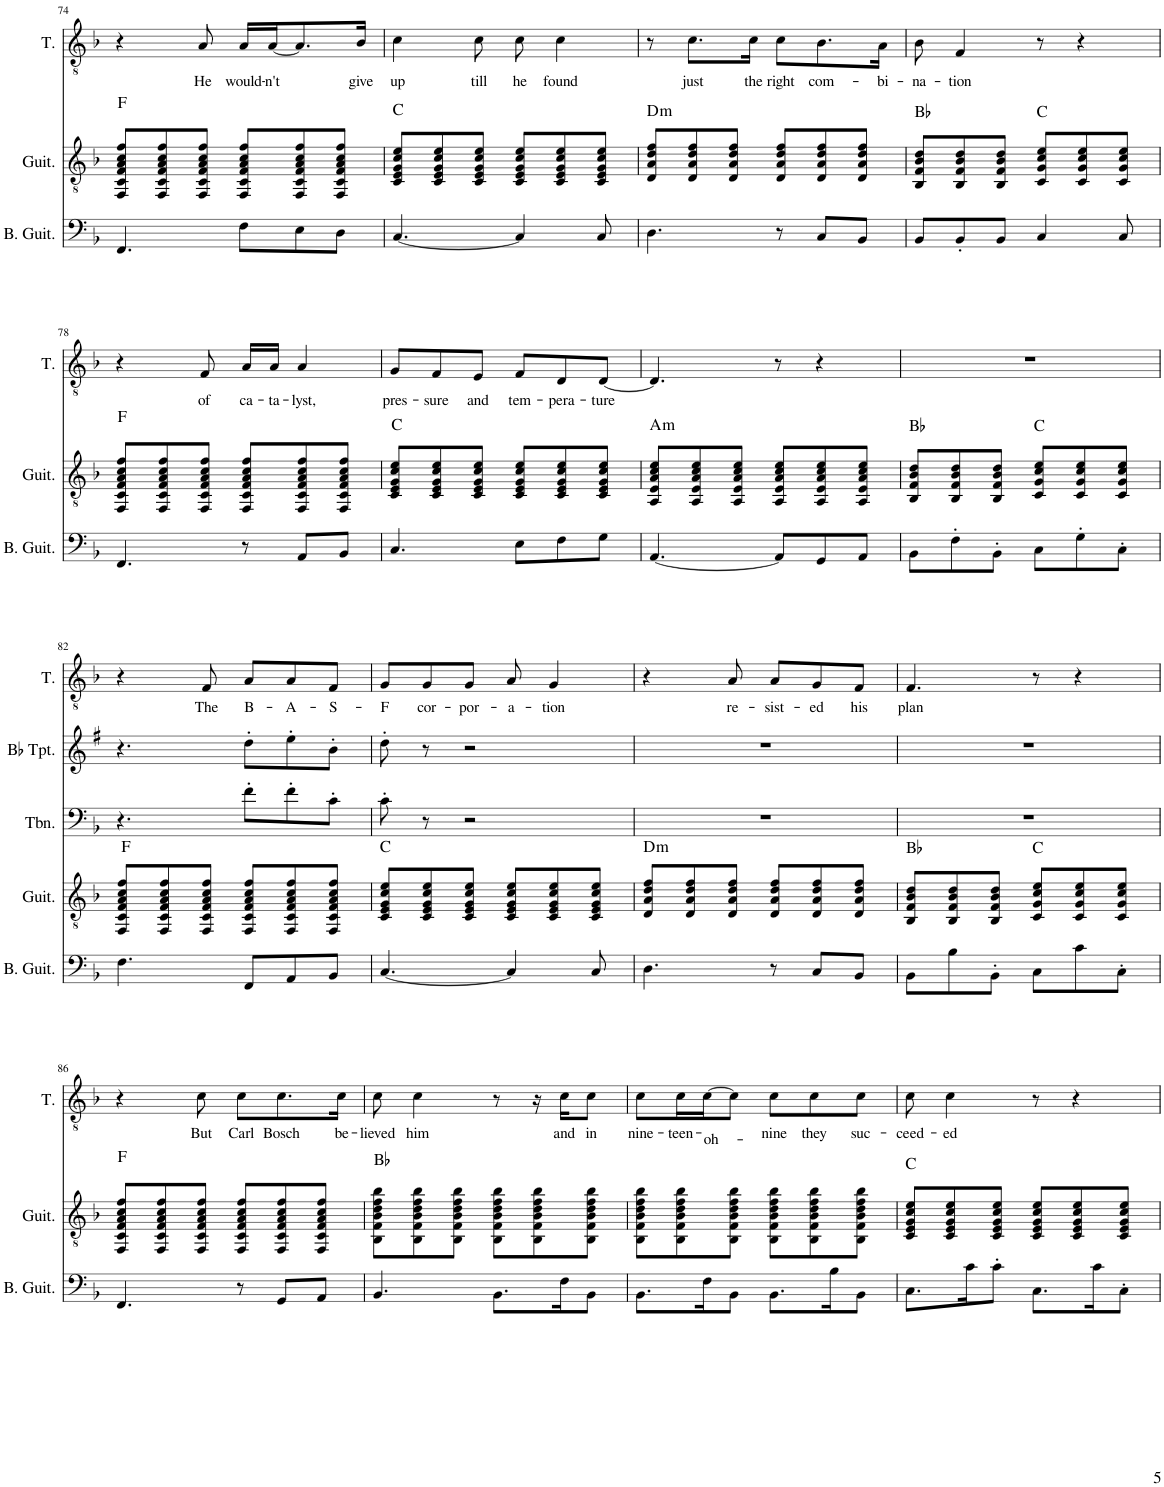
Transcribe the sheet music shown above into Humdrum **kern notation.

**kern	**kern	**harte	**kern	**kern	**kern	**text
*part5	*part4	*part4	*part3	*part2	*part1	*part1
*staff5	*staff4	*	*staff3	*staff2	*staff1	*staff1
*I"Bass Guitar	*I"Acoustic Guitar	*	*I"Trombone	*I"Bb Trumpet	*I"Tenor	*
*I'B. Guit.	*I'Guit.	*	*I'Tbn.	*I'Bb Tpt.	*I'T.	*
!!LO:PB:g=z
*clefF4	*clefGv2	*	*clefF4	*clefG2	*clefGv2	*
*Trd7c12	*	*	*	*Trd1c2	*	*
*k[b-]	*k[b-]	*	*k[b-]	*k[f#]	*k[b-]	*
*M6/8	*M6/8	*	*M6/8	*M6/8	*M6/8	*
=74	=74	=74	=74	=74	=74	=74
4.FF/	8FF/ 8C/ 8F/ 8A/ 8c/ 8f/L	F:maj	2.r	2.r	4r	.
.	8FF/ 8C/ 8F/ 8A/ 8c/ 8f/	.	.	.	.	.
!	!	!	!	!	!	!LO:LY:b
.	8FF/ 8C/ 8F/ 8A/ 8c/ 8f/J	.	.	.	8A/	He
!	!	!	!	!	!	!LO:LY:b
8F\L	8FF/ 8C/ 8F/ 8A/ 8c/ 8f/L	.	.	.	16A/LL	would-
!	!	!	!	!	!	!LO:LY:b
.	.	.	.	.	[16A/J	-n't
8E\	8FF/ 8C/ 8F/ 8A/ 8c/ 8f/	.	.	.	8.A/]	.
8D\J	8FF/ 8C/ 8F/ 8A/ 8c/ 8f/J	.	.	.	.	.
!	!	!	!	!	!	!LO:LY:b
.	.	.	.	.	16B-/Jk	give
=75	=75	=75	=75	=75	=75	=75
!	!	!	!	!	!	!LO:LY:b
[4.C/	8C/ 8E/ 8G/ 8c/ 8e/L	C:maj	2.r	2.r	4c\	up
.	8C/ 8E/ 8G/ 8c/ 8e/	.	.	.	.	.
!	!	!	!	!	!	!LO:LY:b
.	8C/ 8E/ 8G/ 8c/ 8e/J	.	.	.	8c\	till
!	!	!	!	!	!	!LO:LY:b
4C/]	8C/ 8E/ 8G/ 8c/ 8e/L	.	.	.	8c\	he
!	!	!	!	!	!	!LO:LY:b
.	8C/ 8E/ 8G/ 8c/ 8e/	.	.	.	4c\	found
8C/	8C/ 8E/ 8G/ 8c/ 8e/J	.	.	.	.	.
=76	=76	=76	=76	=76	=76	=76
!	!	!LO:H:kt=m	!	!	!	!
4.D\	8D/ 8A/ 8d/ 8f/L	D:min	2.r	2.r	8r	.
!	!	!	!	!	!	!LO:LY:b
.	8D/ 8A/ 8d/ 8f/	.	.	.	8.c\L	just
.	8D/ 8A/ 8d/ 8f/J	.	.	.	.	.
!	!	!	!	!	!	!LO:LY:b
.	.	.	.	.	16c\Jk	the
!	!	!	!	!	!	!LO:LY:b
8r	8D/ 8A/ 8d/ 8f/L	.	.	.	8c\L	right
!	!	!	!	!	!	!LO:LY:b
8C/L	8D/ 8A/ 8d/ 8f/	.	.	.	8.B-\	com-
8BB-/J	8D/ 8A/ 8d/ 8f/J	.	.	.	.	.
!	!	!	!	!	!	!LO:LY:b
.	.	.	.	.	16A\Jk	-bi-
=77	=77	=77	=77	=77	=77	=77
!	!	!	!	!	!	!LO:LY:b
8BB-/L	8BB-/ 8F/ 8B-/ 8d/L	Bb:maj	2.r	2.r	8B-\	-na-
!	!	!	!	!	!	!LO:LY:b
8BB-'/	8BB-/ 8F/ 8B-/ 8d/	.	.	.	4F/	-tion
8BB-/J	8BB-/ 8F/ 8B-/ 8d/J	.	.	.	.	.
4C/	8C/ 8G/ 8c/ 8e/L	C:maj	.	.	8r	.
.	8C/ 8G/ 8c/ 8e/	.	.	.	4r	.
8C/	8C/ 8G/ 8c/ 8e/J	.	.	.	.	.
!!LO:LB:g=z
=78	=78	=78	=78	=78	=78	=78
4.FF/	8FF/ 8C/ 8F/ 8A/ 8c/ 8f/L	F:maj	2.r	2.r	4r	.
.	8FF/ 8C/ 8F/ 8A/ 8c/ 8f/	.	.	.	.	.
!	!	!	!	!	!	!LO:LY:b
.	8FF/ 8C/ 8F/ 8A/ 8c/ 8f/J	.	.	.	8F/	of
!	!	!	!	!	!	!LO:LY:b
8r	8FF/ 8C/ 8F/ 8A/ 8c/ 8f/L	.	.	.	16A/LL	ca-
!	!	!	!	!	!	!LO:LY:b
.	.	.	.	.	16A/JJ	-ta-
!	!	!	!	!	!	!LO:LY:b
8AA/L	8FF/ 8C/ 8F/ 8A/ 8c/ 8f/	.	.	.	4A/	-lyst,
8BB-/J	8FF/ 8C/ 8F/ 8A/ 8c/ 8f/J	.	.	.	.	.
=79	=79	=79	=79	=79	=79	=79
!	!	!	!	!	!	!LO:LY:b
4.C/	8C/ 8E/ 8G/ 8c/ 8e/L	C:maj	2.r	2.r	8G/L	pres-
!	!	!	!	!	!	!LO:LY:b
.	8C/ 8E/ 8G/ 8c/ 8e/	.	.	.	8F/	-sure
!	!	!	!	!	!	!LO:LY:b
.	8C/ 8E/ 8G/ 8c/ 8e/J	.	.	.	8E/J	and
!	!	!	!	!	!	!LO:LY:b
8E\L	8C/ 8E/ 8G/ 8c/ 8e/L	.	.	.	8F/L	tem-
!	!	!	!	!	!	!LO:LY:b
8F\	8C/ 8E/ 8G/ 8c/ 8e/	.	.	.	8D/	-pera-
!	!	!	!	!	!	!LO:LY:b
8G\J	8C/ 8E/ 8G/ 8c/ 8e/J	.	.	.	[8D/J	-ture
=80	=80	=80	=80	=80	=80	=80
!	!	!LO:H:kt=m	!	!	!	!
[4.AA/	8AA/ 8E/ 8A/ 8c/ 8e/L	A:min	2.r	2.r	4.D/]	.
.	8AA/ 8E/ 8A/ 8c/ 8e/	.	.	.	.	.
.	8AA/ 8E/ 8A/ 8c/ 8e/J	.	.	.	.	.
8AA/L]	8AA/ 8E/ 8A/ 8c/ 8e/L	.	.	.	8r	.
8GG/	8AA/ 8E/ 8A/ 8c/ 8e/	.	.	.	4r	.
8AA/J	8AA/ 8E/ 8A/ 8c/ 8e/J	.	.	.	.	.
=81	=81	=81	=81	=81	=81	=81
8BB-\L	8BB-/ 8F/ 8B-/ 8d/L	Bb:maj	2.r	2.r	2.r	.
8F'\	8BB-/ 8F/ 8B-/ 8d/	.	.	.	.	.
8BB-'\J	8BB-/ 8F/ 8B-/ 8d/J	.	.	.	.	.
8C\L	8C/ 8G/ 8c/ 8e/L	C:maj	.	.	.	.
8G'\	8C/ 8G/ 8c/ 8e/	.	.	.	.	.
8C'\J	8C/ 8G/ 8c/ 8e/J	.	.	.	.	.
!!LO:LB:g=z
=82	=82	=82	=82	=82	=82	=82
4.F\	8FF/ 8C/ 8F/ 8A/ 8c/ 8f/L	F:maj	4.r	4.r	4r	.
.	8FF/ 8C/ 8F/ 8A/ 8c/ 8f/	.	.	.	.	.
!	!	!	!	!	!	!LO:LY:b
.	8FF/ 8C/ 8F/ 8A/ 8c/ 8f/J	.	.	.	8F/	The
!	!	!	!	!	!	!LO:LY:b
8FF/L	8FF/ 8C/ 8F/ 8A/ 8c/ 8f/L	.	8f'\L	8dd'\L	8A/L	B-
!	!	!	!	!	!	!LO:LY:b
8AA/	8FF/ 8C/ 8F/ 8A/ 8c/ 8f/	.	8f'\	8ee'\	8A/	-A-
!	!	!	!	!	!	!LO:LY:b
8BB-/J	8FF/ 8C/ 8F/ 8A/ 8c/ 8f/J	.	8c'\J	8b'\J	8F/J	-S-
=83	=83	=83	=83	=83	=83	=83
!	!	!	!	!	!	!LO:LY:b
[4.C/	8C/ 8E/ 8G/ 8c/ 8e/L	C:maj	8c'\	8dd'\	8G/L	-F
!	!	!	!	!	!	!LO:LY:b
.	8C/ 8E/ 8G/ 8c/ 8e/	.	8r	8r	8G/	cor-
!	!	!	!	!	!	!LO:LY:b
.	8C/ 8E/ 8G/ 8c/ 8e/J	.	2r	2r	8G/J	-por-
!	!	!	!	!	!	!LO:LY:b
4C/]	8C/ 8E/ 8G/ 8c/ 8e/L	.	.	.	8A/	-a-
!	!	!	!	!	!	!LO:LY:b
.	8C/ 8E/ 8G/ 8c/ 8e/	.	.	.	4G/	-tion
8C/	8C/ 8E/ 8G/ 8c/ 8e/J	.	.	.	.	.
=84	=84	=84	=84	=84	=84	=84
!	!	!LO:H:kt=m	!	!	!	!
4.D\	8D/ 8A/ 8d/ 8f/L	D:min	2.r	2.r	4r	.
.	8D/ 8A/ 8d/ 8f/	.	.	.	.	.
!	!	!	!	!	!	!LO:LY:b
.	8D/ 8A/ 8d/ 8f/J	.	.	.	8A/	re-
!	!	!	!	!	!	!LO:LY:b
8r	8D/ 8A/ 8d/ 8f/L	.	.	.	8A/L	-sist-
!	!	!	!	!	!	!LO:LY:b
8C/L	8D/ 8A/ 8d/ 8f/	.	.	.	8G/	-ed
!	!	!	!	!	!	!LO:LY:b
8BB-/J	8D/ 8A/ 8d/ 8f/J	.	.	.	8F/J	his
=85	=85	=85	=85	=85	=85	=85
!	!	!	!	!	!	!LO:LY:b
8BB-\L	8BB-/ 8F/ 8B-/ 8d/L	Bb:maj	2.r	2.r	4.F/	plan
8B-\	8BB-/ 8F/ 8B-/ 8d/	.	.	.	.	.
8BB-'\J	8BB-/ 8F/ 8B-/ 8d/J	.	.	.	.	.
8C\L	8C/ 8G/ 8c/ 8e/L	C:maj	.	.	8r	.
8c\	8C/ 8G/ 8c/ 8e/	.	.	.	4r	.
8C'\J	8C/ 8G/ 8c/ 8e/J	.	.	.	.	.
!!LO:LB:g=z
=86	=86	=86	=86	=86	=86	=86
4.FF/	8FF/ 8C/ 8F/ 8A/ 8c/ 8f/L	F:maj	2.r	2.r	4r	.
.	8FF/ 8C/ 8F/ 8A/ 8c/ 8f/	.	.	.	.	.
!	!	!	!	!	!	!LO:LY:b
.	8FF/ 8C/ 8F/ 8A/ 8c/ 8f/J	.	.	.	8c\	But
!	!	!	!	!	!	!LO:LY:b
8r	8FF/ 8C/ 8F/ 8A/ 8c/ 8f/L	.	.	.	8c\L	Carl
!	!	!	!	!	!	!LO:LY:b
8GG/L	8FF/ 8C/ 8F/ 8A/ 8c/ 8f/	.	.	.	8.c\	Bosch
8AA/J	8FF/ 8C/ 8F/ 8A/ 8c/ 8f/J	.	.	.	.	.
!	!	!	!	!	!	!LO:LY:b
.	.	.	.	.	16c\Jk	be-
=87	=87	=87	=87	=87	=87	=87
!	!	!	!	!	!	!LO:LY:b
4.BB-/	8BB-\ 8F\ 8B-\ 8d\ 8f\ 8b-\L	Bb:maj	2.r	2.r	8c\	-lieved
!	!	!	!	!	!	!LO:LY:b
.	8BB-\ 8F\ 8B-\ 8d\ 8f\ 8b-\	.	.	.	4c\	him
.	8BB-\ 8F\ 8B-\ 8d\ 8f\ 8b-\J	.	.	.	.	.
8.BB-\L	8BB-\ 8F\ 8B-\ 8d\ 8f\ 8b-\L	.	.	.	8r	.
.	8BB-\ 8F\ 8B-\ 8d\ 8f\ 8b-\	.	.	.	16r	.
!	!	!	!	!	!	!LO:LY:b
16F\K	.	.	.	.	16c\KL	and
!	!	!	!	!	!	!LO:LY:b
8BB-\J	8BB-\ 8F\ 8B-\ 8d\ 8f\ 8b-\J	.	.	.	8c\J	in
=88	=88	=88	=88	=88	=88	=88
!	!	!	!	!	!	!LO:LY:b
8.BB-\L	8BB-\ 8F\ 8B-\ 8d\ 8f\ 8b-\L	.	2.r	2.r	8c\L	nine-
!	!	!	!	!	!	!LO:LY:b
.	8BB-\ 8F\ 8B-\ 8d\ 8f\ 8b-\	.	.	.	16c\L	-teen-
!	!	!	!	!	!	!LO:LY:b
16F\K	.	.	.	.	[16c\J	-oh-
8BB-\J	8BB-\ 8F\ 8B-\ 8d\ 8f\ 8b-\J	.	.	.	8c\J]	.
!	!	!	!	!	!	!LO:LY:b
8.BB-\L	8BB-\ 8F\ 8B-\ 8d\ 8f\ 8b-\L	.	.	.	8c\L	-nine
!	!	!	!	!	!	!LO:LY:b
.	8BB-\ 8F\ 8B-\ 8d\ 8f\ 8b-\	.	.	.	8c\	they
16B-\K	.	.	.	.	.	.
!	!	!	!	!	!	!LO:LY:b
8BB-\J	8BB-\ 8F\ 8B-\ 8d\ 8f\ 8b-\J	.	.	.	8c\J	suc-
=89	=89	=89	=89	=89	=89	=89
!	!	!	!	!	!	!LO:LY:b
8.C\L	8C/ 8E/ 8G/ 8c/ 8e/L	C:maj	2.r	2.r	8c\	-ceed-
!	!	!	!	!	!	!LO:LY:b
.	8C/ 8E/ 8G/ 8c/ 8e/	.	.	.	4c\	-ed
16c\K	.	.	.	.	.	.
8c'\J	8C/ 8E/ 8G/ 8c/ 8e/J	.	.	.	.	.
8.C\L	8C/ 8E/ 8G/ 8c/ 8e/L	.	.	.	8r	.
.	8C/ 8E/ 8G/ 8c/ 8e/	.	.	.	4r	.
16c\K	.	.	.	.	.	.
8C'\J	8C/ 8E/ 8G/ 8c/ 8e/J	.	.	.	.	.
=	=	=	=	=	=	=
*-	*-	*-	*-	*-	*-	*-
